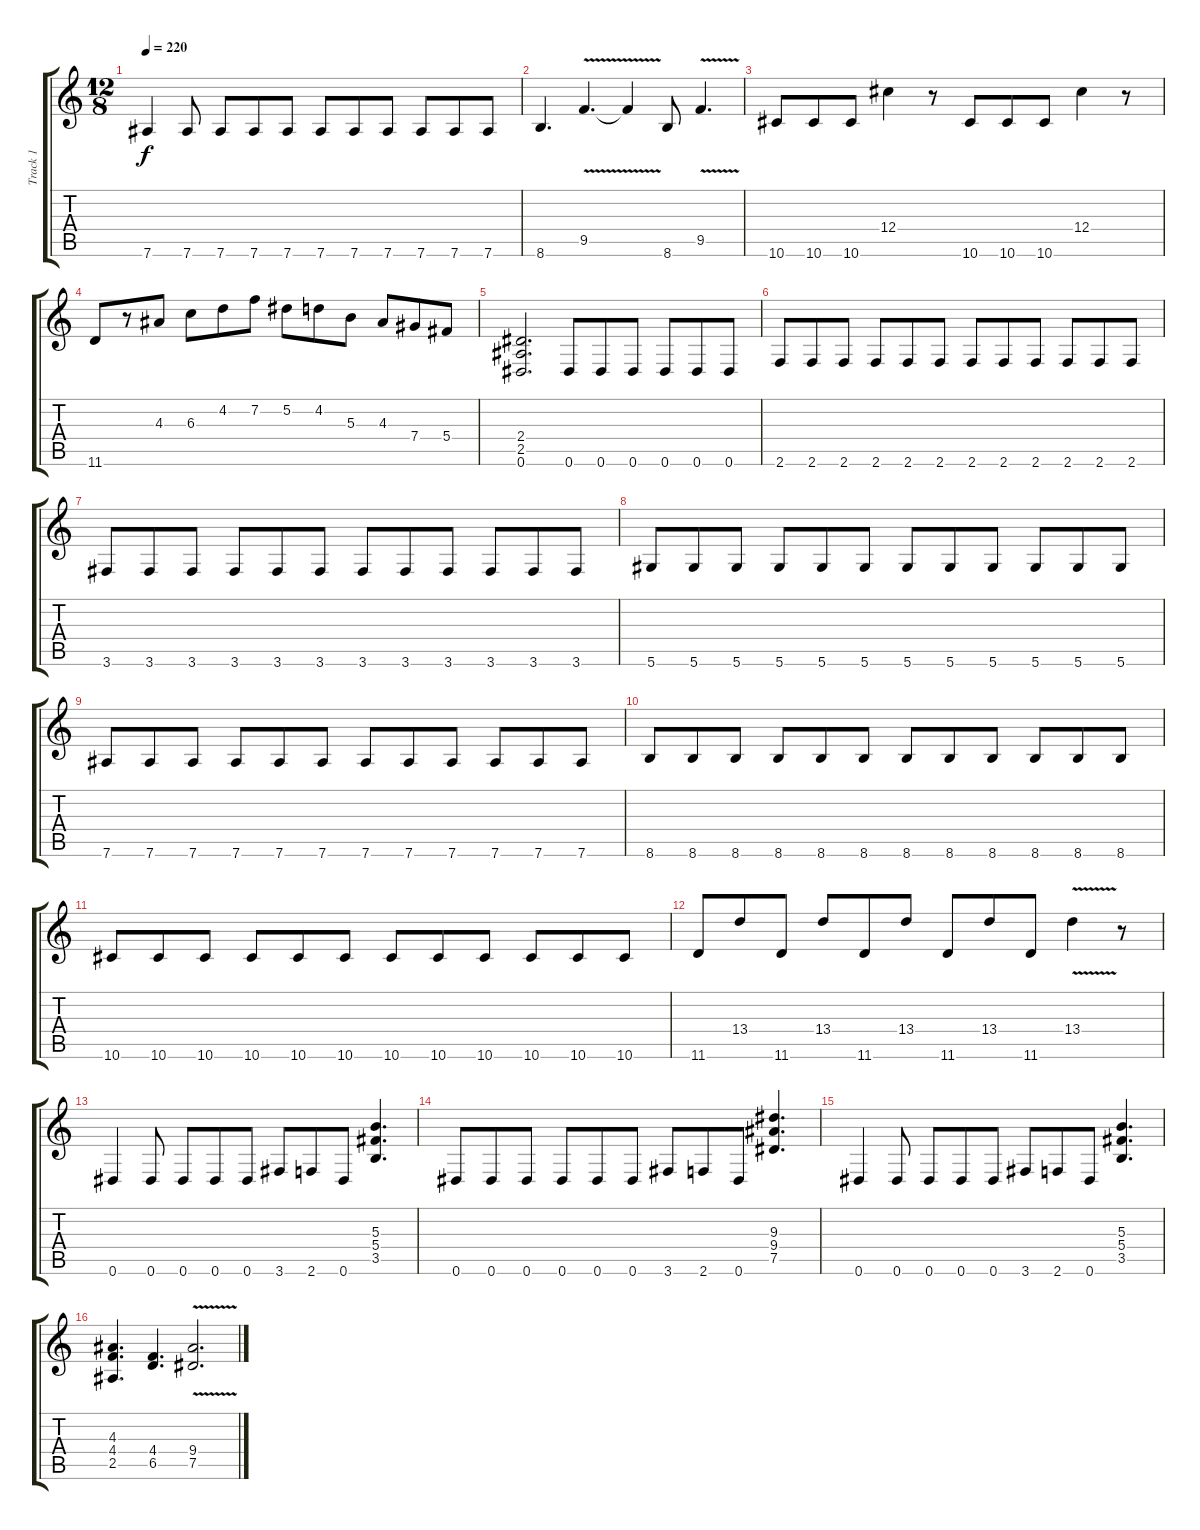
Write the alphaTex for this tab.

\track ("Track 1" "Track 1") {instrument acousticguitarsteel}
\staff {score tabs}
\tuning (Eb4 Bb3 Gb3 Db3 Ab2 Eb2) {hide}
\ts (12 8)
\tempo 220
\clef g2
\ks c
7.6.4{dy f} 7.6.8 7.6.8 7.6.8 7.6.8 7.6.8 7.6.8 7.6.8 7.6.8 7.6.8 7.6.8 |
8.6.4{d} 9.5{v}.4{d} 9.5{t}.4 8.6.8 9.5{v}.4{d} |
10.6.8 10.6.8 10.6.8 12.4.4 r.8 10.6.8 10.6.8 10.6.8 12.4.4 r.8 |
11.6.8 r.8 4.3.8 6.3.8 4.2.8 7.2.8 5.2.8 4.2.8 5.3.8 4.3.8 7.4.8 5.4.8 |
(2.4 2.5 0.6).2{d} 0.6.8 0.6.8 0.6.8 0.6.8 0.6.8 0.6.8 |
2.6.8 2.6.8 2.6.8 2.6.8 2.6.8 2.6.8 2.6.8 2.6.8 2.6.8 2.6.8 2.6.8 2.6.8 |
3.6.8 3.6.8 3.6.8 3.6.8 3.6.8 3.6.8 3.6.8 3.6.8 3.6.8 3.6.8 3.6.8 3.6.8 |
5.6.8 5.6.8 5.6.8 5.6.8 5.6.8 5.6.8 5.6.8 5.6.8 5.6.8 5.6.8 5.6.8 5.6.8 |
7.6.8 7.6.8 7.6.8 7.6.8 7.6.8 7.6.8 7.6.8 7.6.8 7.6.8 7.6.8 7.6.8 7.6.8 |
8.6.8 8.6.8 8.6.8 8.6.8 8.6.8 8.6.8 8.6.8 8.6.8 8.6.8 8.6.8 8.6.8 8.6.8 |
10.6.8 10.6.8 10.6.8 10.6.8 10.6.8 10.6.8 10.6.8 10.6.8 10.6.8 10.6.8 10.6.8 10.6.8 |
11.6.8 13.4.8 11.6.8 13.4.8 11.6.8 13.4.8 11.6.8 13.4.8 11.6.8 13.4{v}.4 r.8 |
0.6.4 0.6.8 0.6.8 0.6.8 0.6.8 3.6.8 2.6.8 0.6.8 (5.3 5.4 3.5).4{d} |
0.6.8 0.6.8 0.6.8 0.6.8 0.6.8 0.6.8 3.6.8 2.6.8 0.6.8 (9.3 9.4 7.5).4{d} |
0.6.4 0.6.8 0.6.8 0.6.8 0.6.8 3.6.8 2.6.8 0.6.8 (5.3 5.4 3.5).4{d} |
(4.3 4.4 2.5).4{d} (4.4 6.5).4{d} (9.4{v} 7.5{v}).2{d}
